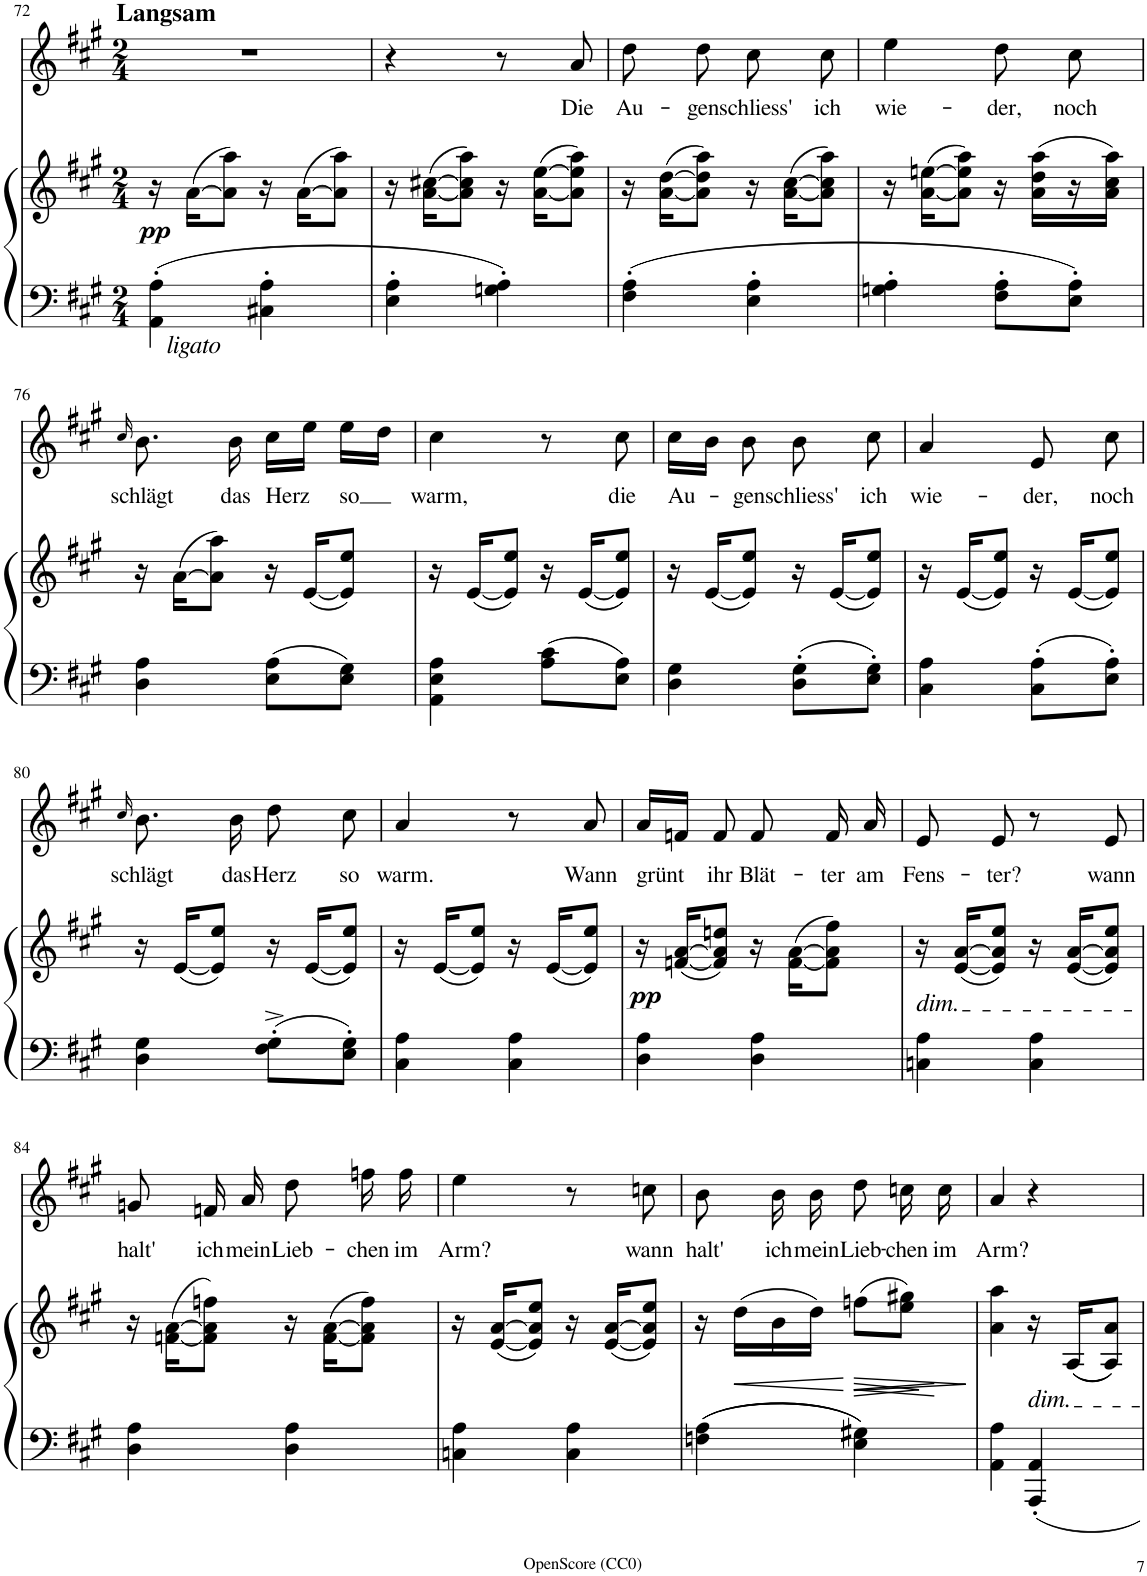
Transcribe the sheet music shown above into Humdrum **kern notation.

**kern	**kern	**dynam	**kern	**text
*part2	*part2	*part2	*part1	*part1
*staff3	*staff2	*staff2/3	*staff1	*staff1
*I"Pianoforte	*	*	*I"Singstimme Voice	*
*I'Pno	*	*	*	*
!!LO:PB:g=z
*clefF4	*clefG2	*	*clefG2	*
*k[f#c#g#]	*k[f#c#g#]	*	*k[f#c#g#]	*
*M2/4	*M2/4	*	*M2/4	*
=72	=72	=72	=72	=72
!	!	!	!LO:TX:a:B:t=Langsam	!
!LO:TX:b:i:t=ligato	!	!	!	!
!	!	!LO:DY:b	!	!
4AA\' 4A\'	16r	pp	2r	.
.	([16a\KL	.	.	.
.	8a\] 8aa\J)	.	.	.
4C#X\' 4A\'	16r	.	.	.
.	([16a\KL	.	.	.
.	8a\] 8aa\J)	.	.	.
=73	=73	=73	=73	=73
4E\' 4A\'	16r	.	4r	.
.	([16a\ [16cc#X\KL	.	.	.
.	8a\] 8cc#\] 8aa\J)	.	.	.
4Gn\' 4A\'	16r	.	8r	.
.	([16a\ [16ee\KL	.	.	.
!	!	!	!	!LO:LY:b
.	8a\] 8ee\] 8aa\J)	.	8a/	Die
=74	=74	=74	=74	=74
!	!	!	!	!LO:LY:b
4F#\' 4A\'	16r	.	8dd\	Au-
.	([16a\ [16dd\KL	.	.	.
!	!	!	!	!LO:LY:b
.	8a\] 8dd\] 8aa\J)	.	8dd\	-gen
!	!	!	!	!LO:LY:b
4E\' 4A\'	16r	.	8cc#\	schliess'
.	([16a\ [16cc#\KL	.	.	.
!	!	!	!	!LO:LY:b
.	8a\] 8cc#\] 8aa\J)	.	8cc#\	ich
=75	=75	=75	=75	=75
!	!	!	!	!LO:LY:b
4Gn\' 4A\'	16r	.	4ee\	wie-
.	([16a\ [16een\KL	.	.	.
.	8a\] 8ee\] 8aa\J)	.	.	.
!	!	!	!	!LO:LY:b
8F#\' 8A\'L	16r	.	8dd\	-der,
.	(16a\ 16dd\ 16aa\LL	.	.	.
!	!	!	!	!LO:LY:b
8E\' 8A\'J	16r	.	8cc#\	noch
.	16a\ 16cc#\ 16aa\JJ)	.	.	.
!!LO:LB:g=z
=76	=76	=76	=76	=76
.	.	.	16qcc#/	.
!	!	!	!	!LO:LY:b
4D\ 4A\	16r	.	8.b\	schlägt
.	([16a\KL	.	.	.
.	8a\] 8aa\J)	.	.	.
!	!	!	!	!LO:LY:b
.	.	.	16b\	das
!	!	!	!	!LO:LY:b
8E\ 8A\L	16r	.	16cc#\LL	-Herz
.	([16e/KL	.	16ee\JJ	.
!	!	!	!	!LO:LY:b
8E\ 8G#\J	8e/] 8ee/J)	.	16ee\LL	so
.	.	.	16dd\JJ	.
=77	=77	=77	=77	=77
!	!	!	!	!LO:LY:b
4AA\ 4E\ 4A\	16r	.	4cc#\	warm,
.	([16e/KL	.	.	.
.	8e/] 8ee/J)	.	.	.
8A\ 8c#\L	16r	.	8r	.
.	([16e/KL	.	.	.
!	!	!	!	!LO:LY:b
8E\ 8A\J	8e/] 8ee/J)	.	8cc#\	die
=78	=78	=78	=78	=78
!	!	!	!	!LO:LY:b
4D\ 4G#\	16r	.	16cc#\LL	Au-
.	([16e/KL	.	16b\JJ	.
!	!	!	!	!LO:LY:b
.	8e/] 8ee/J)	.	8b\	-gen
!	!	!	!	!LO:LY:b
8D\' 8G#\'L	16r	.	8b\	schliess'
.	([16e/KL	.	.	.
!	!	!	!	!LO:LY:b
8E\' 8G#\'J	8e/] 8ee/J)	.	8cc#\	ich
=79	=79	=79	=79	=79
!	!	!	!	!LO:LY:b
4C#\ 4A\	16r	.	4a/	wie-
.	([16e/KL	.	.	.
.	8e/] 8ee/J)	.	.	.
!	!	!	!	!LO:LY:b
8C#\' 8A\'L	16r	.	8e/	-der,
.	([16e/KL	.	.	.
!	!	!	!	!LO:LY:b
8E\' 8A\'J	8e/] 8ee/J)	.	8cc#\	noch
!!LO:LB:g=z
=80	=80	=80	=80	=80
.	.	.	16qcc#/	.
!	!	!	!	!LO:LY:b
4D\ 4G#\	16r	.	8.b\	schlägt
.	([16e/KL	.	.	.
.	8e/] 8ee/J)	.	.	.
!	!	!	!	!LO:LY:b
.	.	.	16b\	das
!	!	!	!	!LO:LY:b
8F#\'^ 8G#\'^L	16r	.	8dd\	Herz
.	([16e/KL	.	.	.
!	!	!	!	!LO:LY:b
8E\' 8G#\'J	8e/] 8ee/J)	.	8cc#\	so
=81	=81	=81	=81	=81
!	!	!	!	!LO:LY:b
4C#\ 4A\	16r	.	4a/	warm.
.	([16e/KL	.	.	.
.	8e/] 8ee/J)	.	.	.
4C#\ 4A\	16r	.	8r	.
.	([16e/KL	.	.	.
!	!	!	!	!LO:LY:b
.	8e/] 8ee/J)	.	8a/	Wann
=82	=82	=82	=82	=82
!	!	!LO:DY:b	!	!LO:LY:b
4D\ 4A\	16r	pp	16a/LL	grünt
.	([16fn/ [16a/KL	.	16fn/JJ	.
!	!	!	!	!LO:LY:b
.	8f/] 8a/] 8een/J)	.	8f/	ihr
!	!	!	!	!LO:LY:b
4D\ 4A\	16r	.	8f/	Blät-
.	([16f\ [16a\KL	.	.	.
!	!	!	!	!LO:LY:b
.	8f\] 8a\] 8ff#\J)	.	16f/	-ter
!	!	!	!	!LO:LY:b
.	.	.	16a/	am
=83	=83	=83	=83	=83
!	!LO:TX:b:i:t=dim.	!	!	!
!	!	!	!	!LO:LY:b
4Cn\ 4A\	16r	.	8e/	Fens-
.	([16e/ [16a/KL	.	.	.
!	!	!	!	!LO:LY:b
.	8e/] 8a/] 8ee/J)	.	8e/	-ter?
4C\ 4A\	16r	.	8r	.
.	([16e/ [16a/KL	.	.	.
!	!	!	!	!LO:LY:b
.	8e/] 8a/] 8ee/J)	.	8e/	wann
!!LO:LB:g=z
=84	=84	=84	=84	=84
!	!	!	!	!LO:LY:b
4D\ 4A\	16r	.	8gn/	halt'
.	([16fn\ [16a\KL	.	.	.
!	!	!	!	!LO:LY:b
.	8f\] 8a\] 8ffn\J)	.	16fn/	ich
!	!	!	!	!LO:LY:b
.	.	.	16a/	mein
!	!	!	!	!LO:LY:b
4D\ 4A\	16r	.	8dd\	Lieb-
.	([16f\ [16a\KL	.	.	.
!	!	!	!	!LO:LY:b
.	8f\] 8a\] 8ff\J)	.	16ffn\	-chen
!	!	!	!	!LO:LY:b
.	.	.	16ff\	im
=85	=85	=85	=85	=85
!	!	!	!	!LO:LY:b
4Cn\ 4A\	16r	.	4ee\	Arm?
.	([16e/ [16a/KL	.	.	.
.	8e/] 8a/] 8ee/J)	.	.	.
4C\ 4A\	16r	.	8r	.
.	([16e/ [16a/KL	.	.	.
!	!	!	!	!LO:LY:b
.	8e/] 8a/] 8ee/J)	.	8ccn\	wann
=86	=86	=86	=86	=86
!	!	!	!	!LO:LY:b
4Fn\ 4A\	16r	.	8b\	halt'
!	!	!LO:HP:b	!	!
.	(16dd\LL	<	.	.
!	!	!	!	!LO:LY:b
.	16b\	.	16b\	ich
!	!	!	!	!LO:LY:b
.	16dd\JJ)	.	16b\	mein
!	!	!LO:HP:n=1:b	!	!
!	!	!LO:HP:n=1:b	!	!LO:LY:b
4E\ 4G#X\	(8ffn\L	] [ < >	8dd\	Lieb-
!	!	!LO:HP:n=1:b	!	!LO:LY:b
.	8ee\ 8gg#X\J)	[ >	16ccn\	-chen
!	!	!	!	!LO:LY:b
.	.	.	16cc\	im
.	.	]	.	.
=87	=87	=87	=87	=87
!	!	!	!	!LO:LY:b
4AA\ 4A\	4a\ 4aa\	.	4a/	Arm?
!	!LO:TX:b:i:t=dim.	!	!	!
4AAA/' 4AA/'	16r	.	4r	.
.	((16A/KL	.	.	.
.	8A/ 8a/J))	.	.	.
=	=	=	=	=
*-	*-	*-	*-	*-
